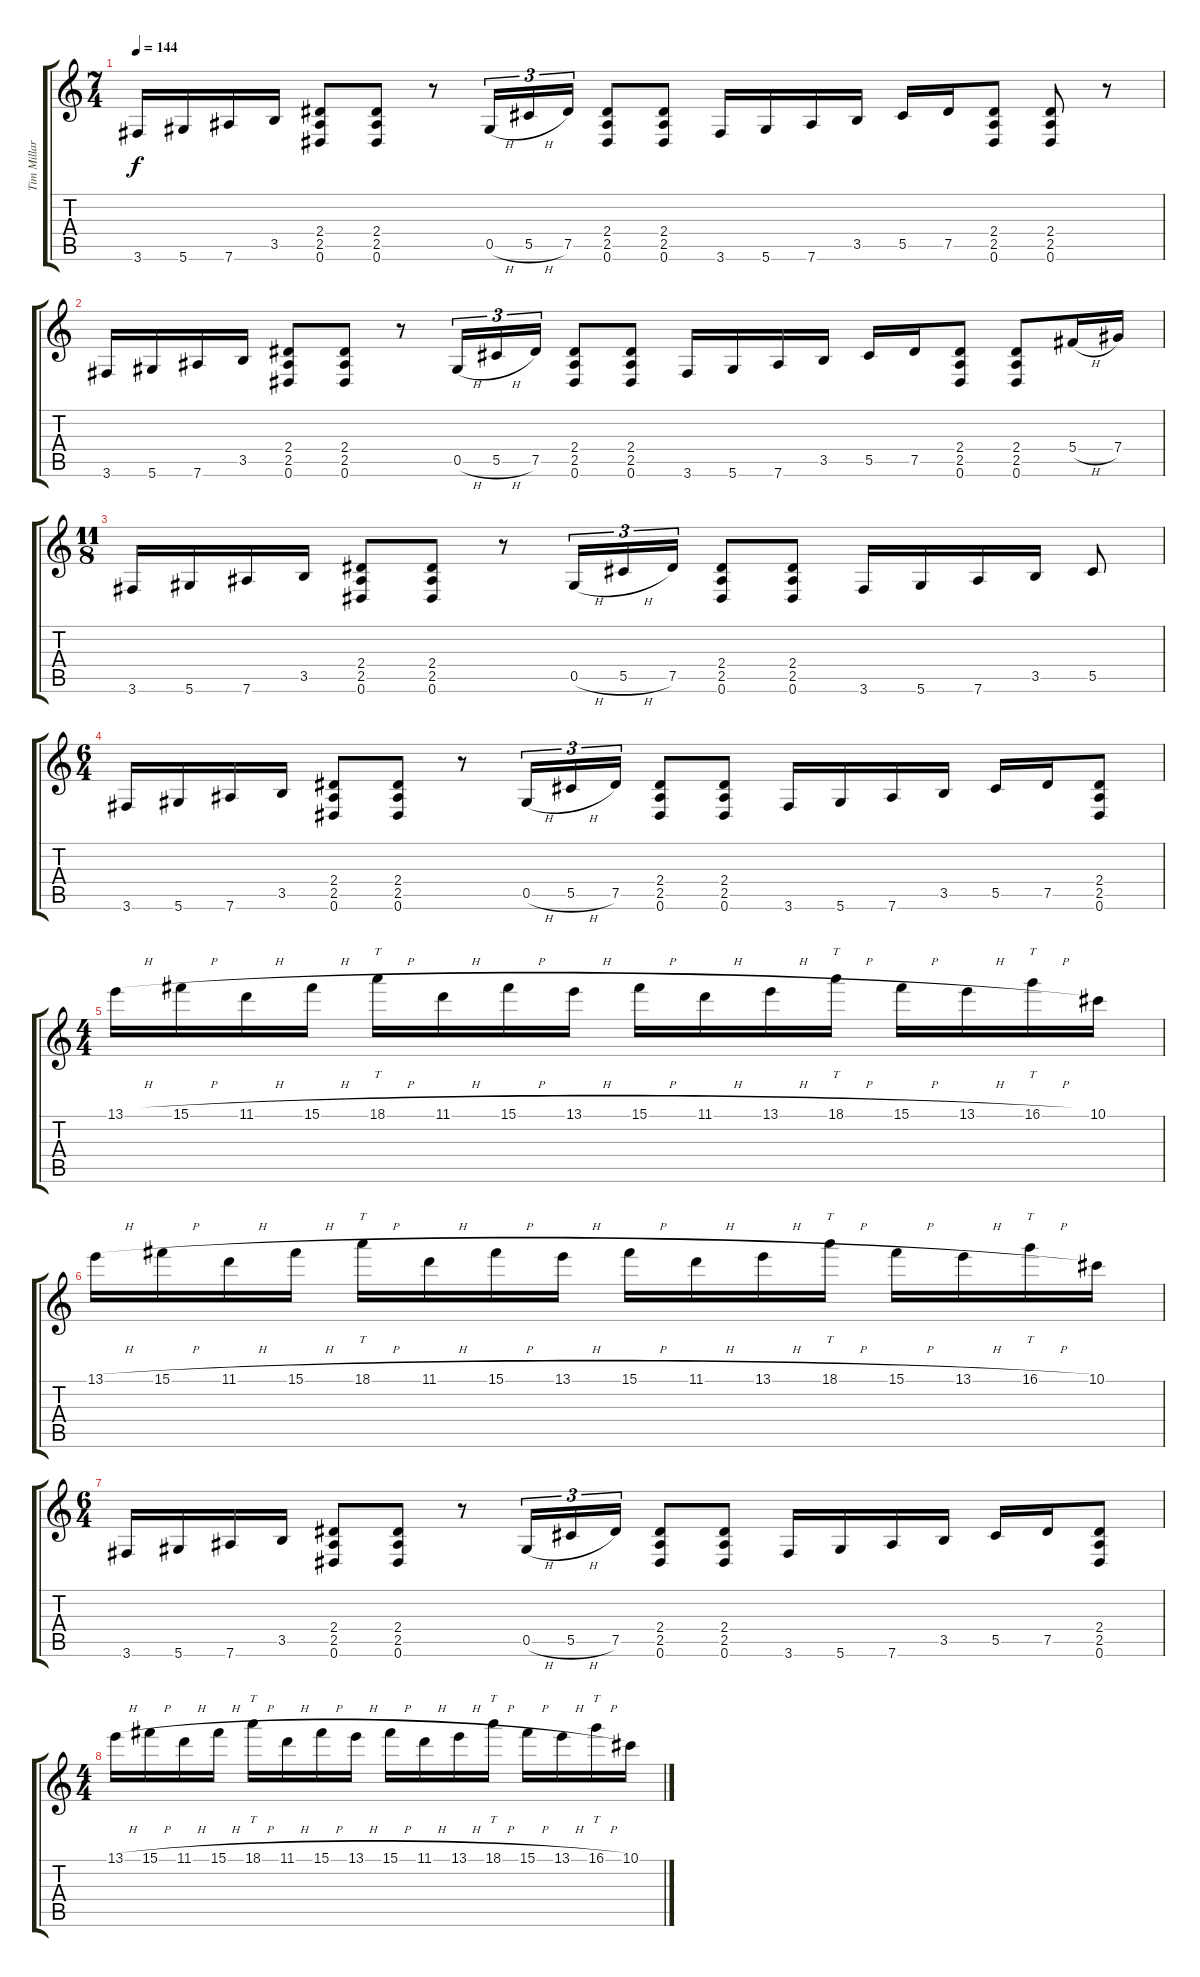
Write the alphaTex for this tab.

\track ("Tim Millar" "Tim Millar") {instrument distortionguitar}
\staff {score tabs}
\tuning (Eb4 Bb3 Gb3 Db3 Ab2 Eb2) {hide}
\ts (7 4)
\tempo 144
\clef g2
\ks c
3.6.16{dy f} 5.6.16 7.6.16 3.5.16 (2.4 2.5 0.6).8 (2.4 2.5 0.6).8 r.8 0.5{h}.16{tu (3 2)} 5.5{h}.16{tu (3 2)} 7.5.16{tu (3 2)} (2.4 2.5 0.6).8 (2.4 2.5 0.6).8 3.6.16 5.6.16 7.6.16 3.5.16 5.5.16 7.5.16 (2.4 2.5 0.6).8 (2.4 2.5 0.6).8 r.8 |
3.6.16 5.6.16 7.6.16 3.5.16 (2.4 2.5 0.6).8 (2.4 2.5 0.6).8 r.8 0.5{h}.16{tu (3 2)} 5.5{h}.16{tu (3 2)} 7.5.16{tu (3 2)} (2.4 2.5 0.6).8 (2.4 2.5 0.6).8 3.6.16 5.6.16 7.6.16 3.5.16 5.5.16 7.5.16 (2.4 2.5 0.6).8 (2.4 2.5 0.6).8 5.4{h}.16 7.4.16 |
\ts (11 8)
3.6.16 5.6.16 7.6.16 3.5.16 (2.4 2.5 0.6).8 (2.4 2.5 0.6).8 r.8 0.5{h}.16{tu (3 2)} 5.5{h}.16{tu (3 2)} 7.5.16{tu (3 2)} (2.4 2.5 0.6).8 (2.4 2.5 0.6).8 3.6.16 5.6.16 7.6.16 3.5.16 5.5.8 |
\ts (6 4)
3.6.16 5.6.16 7.6.16 3.5.16 (2.4 2.5 0.6).8 (2.4 2.5 0.6).8 r.8 0.5{h}.16{tu (3 2)} 5.5{h}.16{tu (3 2)} 7.5.16{tu (3 2)} (2.4 2.5 0.6).8 (2.4 2.5 0.6).8 3.6.16 5.6.16 7.6.16 3.5.16 5.5.16 7.5.16 (2.4 2.5 0.6).8 |
\ts (4 4)
13.1{h}.16 15.1{h}.16 11.1{h}.16 15.1{h}.16 18.1{h}.16{tt} 11.1{h}.16 15.1{h}.16 13.1{h}.16 15.1{h}.16 11.1{h}.16 13.1{h}.16 18.1{h}.16{tt} 15.1{h}.16 13.1{h}.16 16.1{h}.16{tt} 10.1.16 |
13.1{h}.16 15.1{h}.16 11.1{h}.16 15.1{h}.16 18.1{h}.16{tt} 11.1{h}.16 15.1{h}.16 13.1{h}.16 15.1{h}.16 11.1{h}.16 13.1{h}.16 18.1{h}.16{tt} 15.1{h}.16 13.1{h}.16 16.1{h}.16{tt} 10.1.16 |
\ts (6 4)
3.6.16 5.6.16 7.6.16 3.5.16 (2.4 2.5 0.6).8 (2.4 2.5 0.6).8 r.8 0.5{h}.16{tu (3 2)} 5.5{h}.16{tu (3 2)} 7.5.16{tu (3 2)} (2.4 2.5 0.6).8 (2.4 2.5 0.6).8 3.6.16 5.6.16 7.6.16 3.5.16 5.5.16 7.5.16 (2.4 2.5 0.6).8 |
\ts (4 4)
13.1{h}.16 15.1{h}.16 11.1{h}.16 15.1{h}.16 18.1{h}.16{tt} 11.1{h}.16 15.1{h}.16 13.1{h}.16 15.1{h}.16 11.1{h}.16 13.1{h}.16 18.1{h}.16{tt} 15.1{h}.16 13.1{h}.16 16.1{h}.16{tt} 10.1.16
